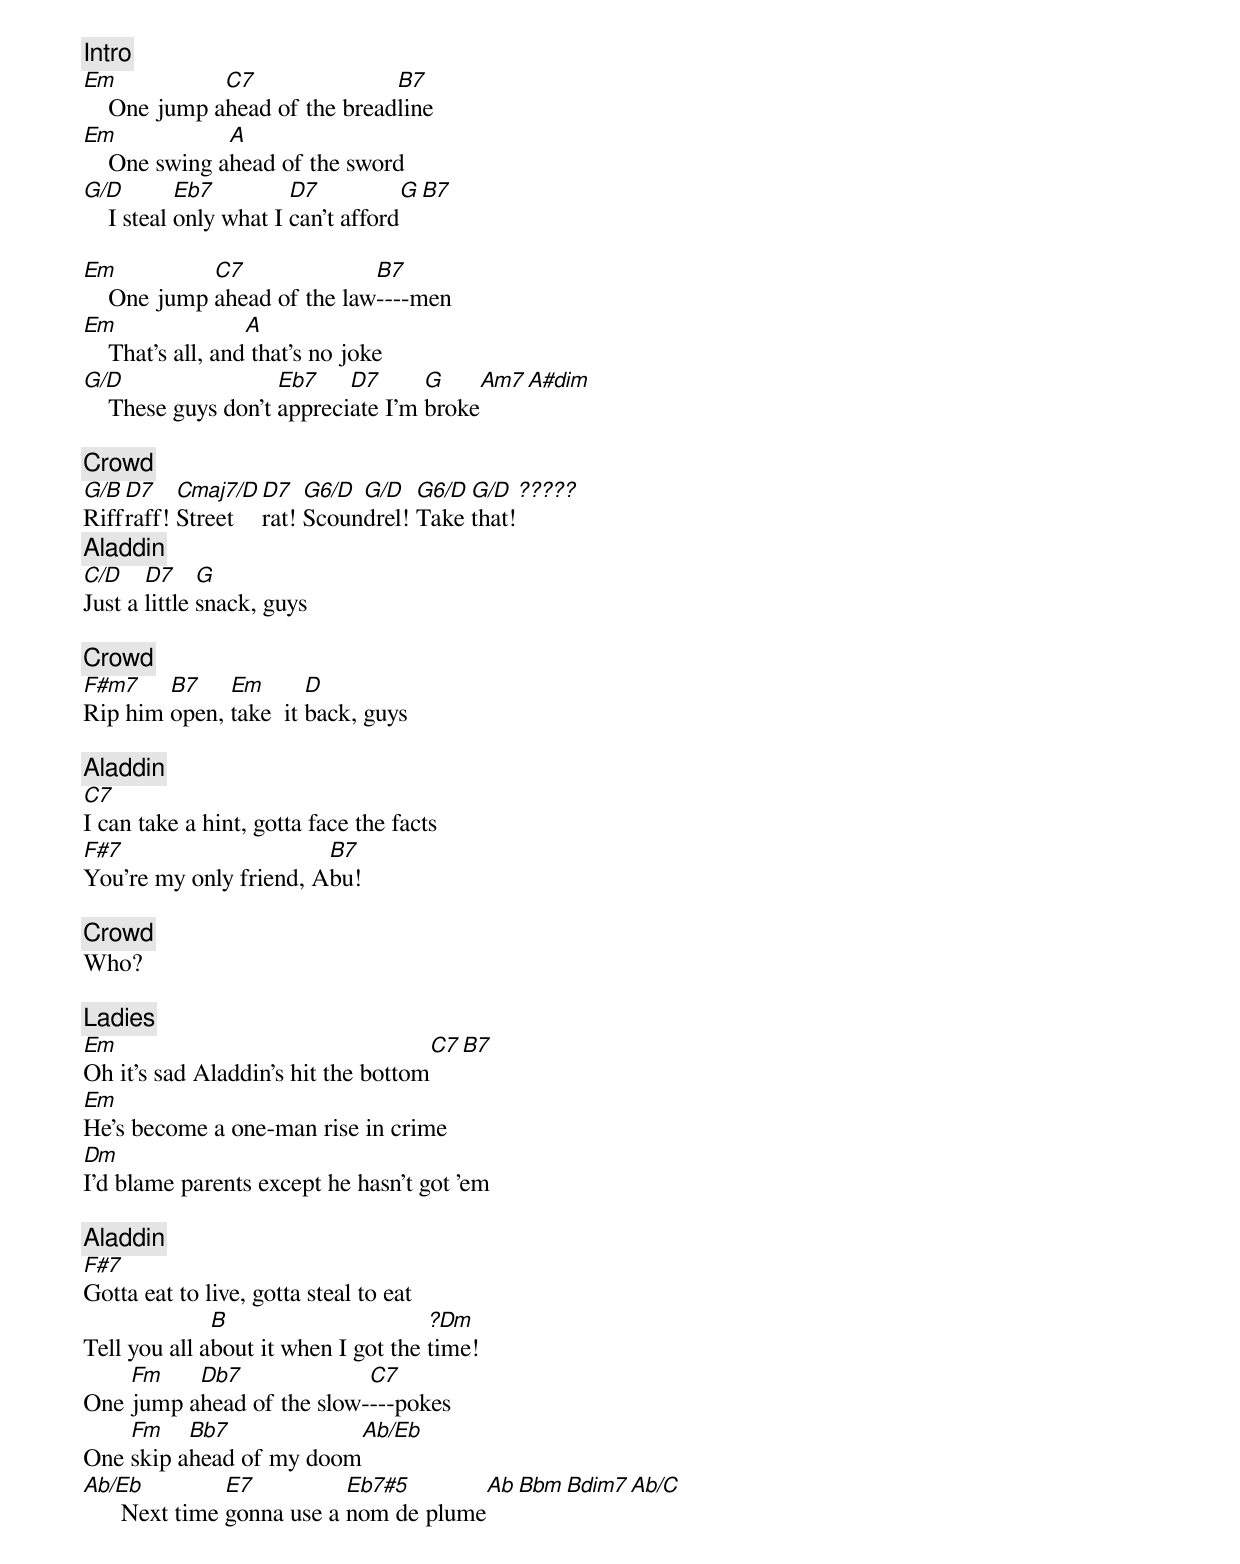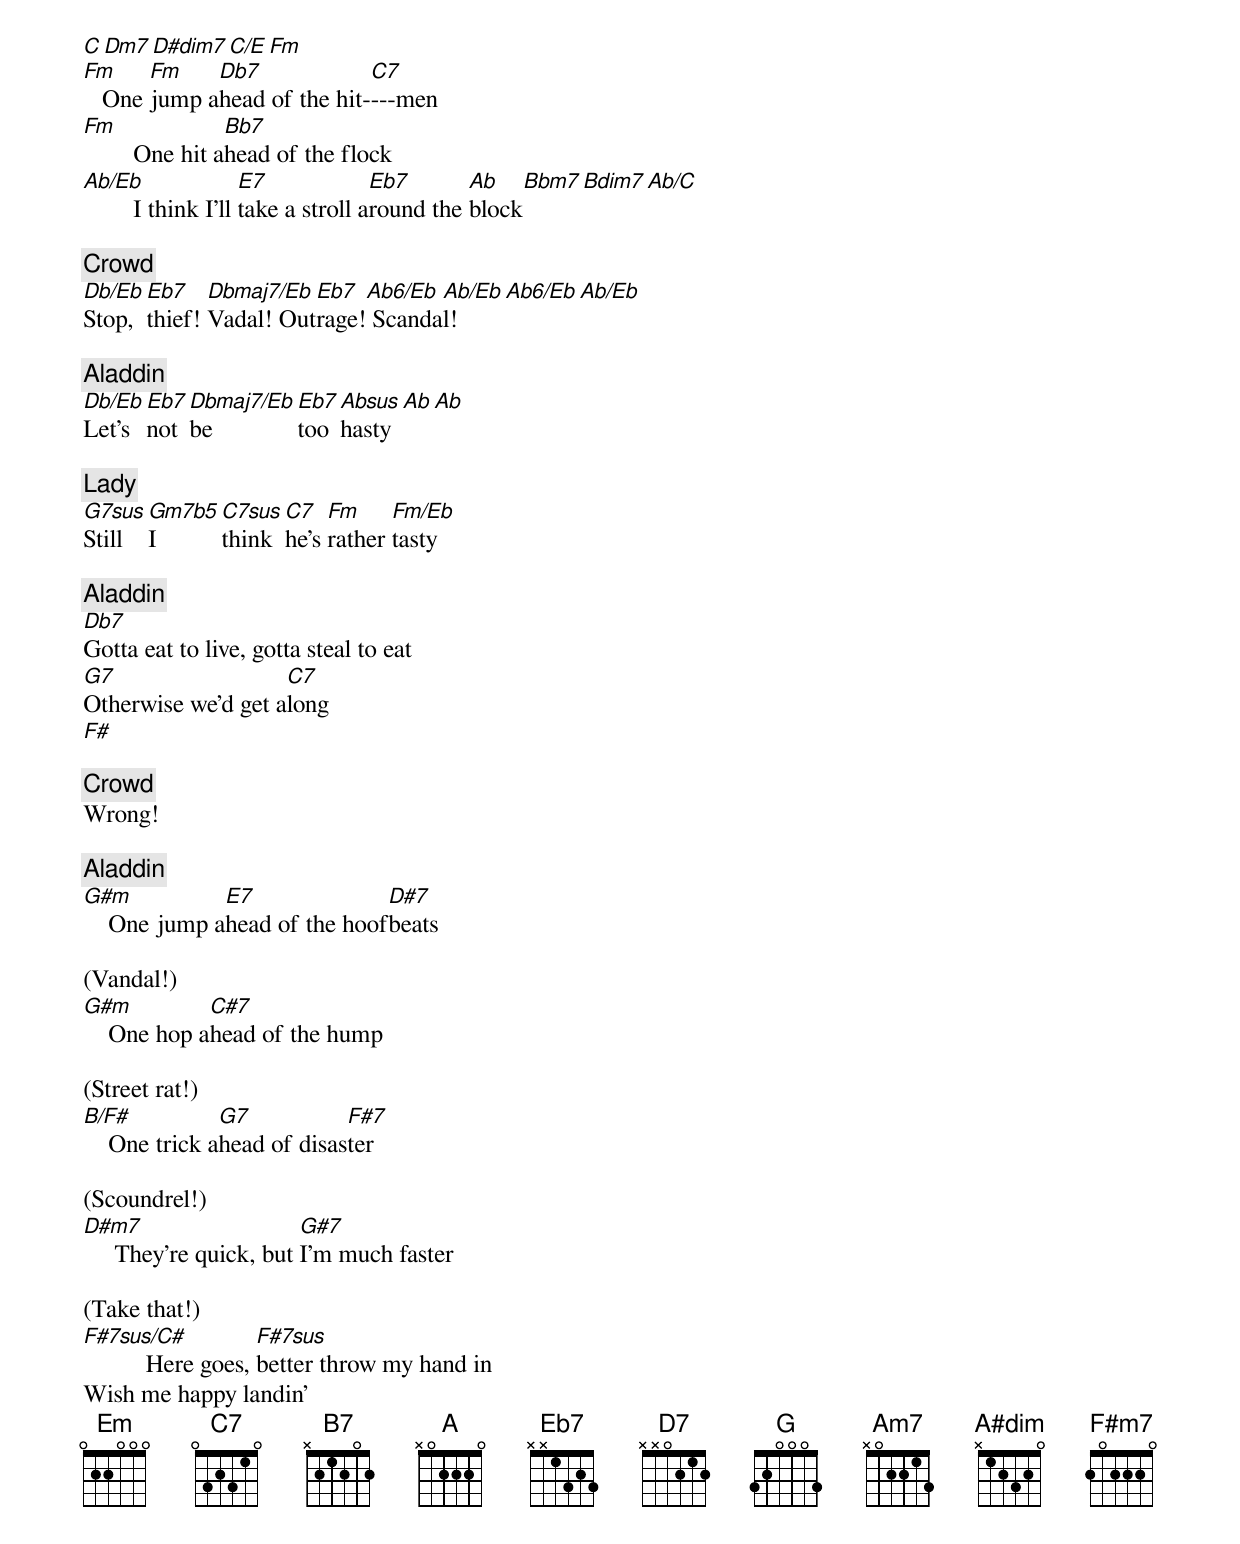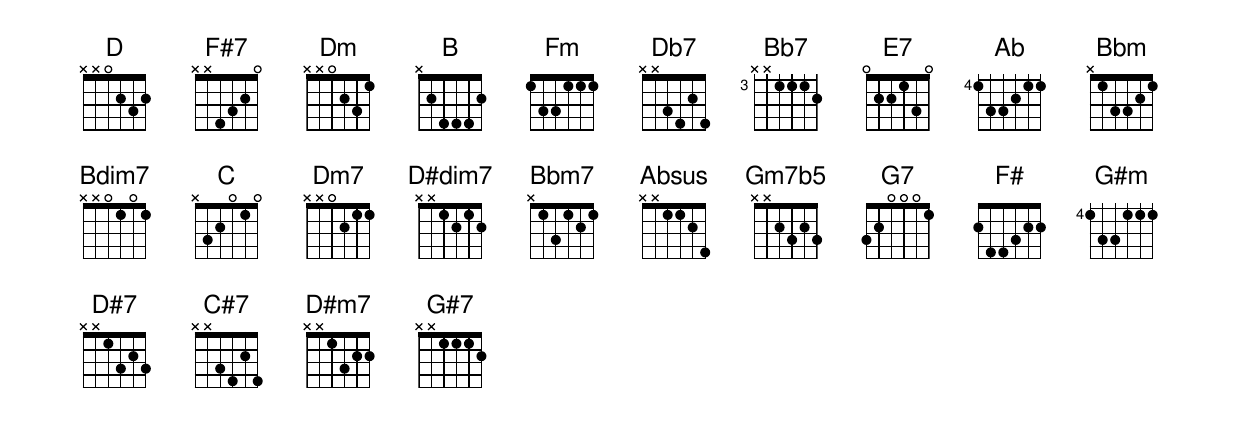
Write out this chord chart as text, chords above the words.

[Intro]
Em            C7               B7
    One jump ahead of the breadline
Em             A
    One swing ahead of the sword
G/D         Eb7         D7           G  B7
    I steal only what I can't afford

Em           C7              B7
    One jump ahead of the law----men
Em                 A
    That's all, and that's no joke
G/D                  Eb7    D7      G     Am7 A#dim
    These guys don't appreciate I'm broke

[Crowd]
G/B D7    Cmaj7/D D7   G6/D G/D   G6/D G/D  ?????
Riffraff! Street  rat! Scoundrel! Take that!
[Aladdin]
C/D    D7     G
Just a little snack, guys

[Crowd]
F#m7    B7    Em       D
Rip him open, take  it back, guys

[Aladdin]
C7
I can take a hint, gotta face the facts
F#7                     B7
You're my only friend, Abu!

[Crowd]
Who?

[Ladies]
Em                                   C7 B7
Oh it's sad Aladdin's hit the bottom
Em
He's become a one-man rise in crime
Dm
I'd blame parents except he hasn't got 'em

[Aladdin]
F#7
Gotta eat to live, gotta steal to eat
              B                      ?Dm
Tell you all about it when I got the time!
    Fm    Db7              C7
One jump ahead of the slow----pokes
    Fm    Bb7              Ab/Eb
One skip ahead of my doom
Ab/Eb           E7          Eb7#5        Ab Bbm Bdim7 Ab/C
      Next time gonna use a nom de plume
C Dm7 D#dim7 C/E Fm
Fm     Fm    Db7             C7
   One jump ahead of the hit----men
Fm               Bb7
        One hit ahead of the flock
Ab/Eb                E7             Eb7       Ab    Bbm7 Bdim7 Ab/C
        I think I'll take a stroll around the block

[Crowd]
Db/Eb Eb7    Dbmaj7/Eb Eb7  Ab6/Eb Ab/Eb Ab6/Eb Ab/Eb
Stop, thief! Vadal! Outrage! Scandal!

[Aladdin]
Db/Eb Eb7 Dbmaj7/Eb Eb7 Absus Ab  Ab
Let's not be        too hasty

[Lady]
G7sus Gm7b5 C7sus C7   Fm     Fm/Eb
Still I     think he's rather tasty

[Aladdin]
Db7
Gotta eat to live, gotta steal to eat
G7                  C7
Otherwise we'd get along
F#

[Crowd]
Wrong!

[Aladdin]
G#m           E7              D#7
    One jump ahead of the hoofbeats

(Vandal!)
G#m          C#7
    One hop ahead of the hump

(Street rat!)
B/F#           G7           F#7
    One trick ahead of disaster

(Scoundrel!)
D#m7                    G#7
     They're quick, but I'm much faster

(Take that!)
F#7sus/C#            F#7sus
          Here goes, better throw my hand in
Wish me happy landin'
